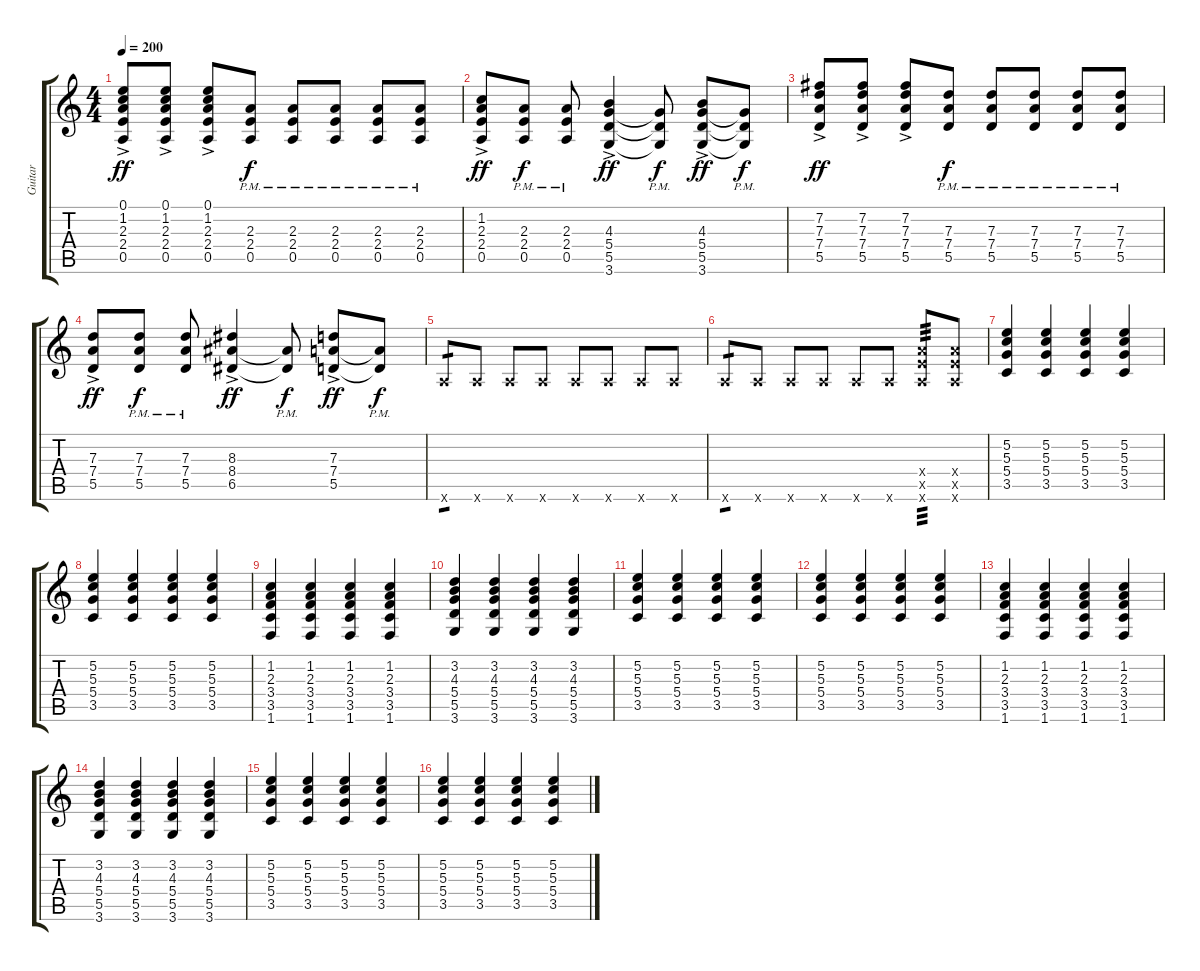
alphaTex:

\track ("Guitar " "Guitar ") {instrument overdrivenguitar}
\staff {score tabs}
\tuning (E4 B3 G3 D3 A2 E2) {hide}
\ts (4 4)
\tempo 200
\clef g2
\ks c
(0.1 1.2 2.3{ac} 2.4 0.5).8{dy ff} (0.1 1.2 2.3{ac} 2.4 0.5).8 (0.1 1.2 2.3{ac} 2.4 0.5).8 (2.3{pm} 2.4{pm} 0.5{pm}).8{dy f} (2.3{pm} 2.4{pm} 0.5{pm}).8 (2.3{pm} 2.4{pm} 0.5{pm}).8 (2.3{pm} 2.4{pm} 0.5{pm}).8 (2.3{pm} 2.4{pm} 0.5{pm}).8 |
(1.2 2.3{ac} 2.4 0.5).8{dy ff} (2.3{pm} 2.4{pm} 0.5{pm}).8{dy f} (2.3{pm} 2.4{pm} 0.5{pm}).8 (4.3{ac} 5.4 5.5 3.6).4{dy ff} (5.4{pm t} 5.5{pm t} 3.6{pm t}).8{dy f} (4.3{ac} 5.4 5.5 3.6).8{dy ff} (5.4{pm t} 5.5{pm t} 3.6{pm t}).8{dy f} |
(7.2 7.3{ac} 7.4 5.5).8{dy ff} (7.2 7.3{ac} 7.4 5.5).8 (7.2 7.3{ac} 7.4 5.5).8 (7.3{pm} 7.4{pm} 5.5{pm}).8{dy f} (7.3{pm} 7.4{pm} 5.5{pm}).8 (7.3{pm} 7.4{pm} 5.5{pm}).8 (7.3{pm} 7.4{pm} 5.5{pm}).8 (7.3{pm} 7.4{pm} 5.5{pm}).8 |
(7.3{ac} 7.4 5.5).8{dy ff} (7.3{pm} 7.4{pm} 5.5{pm}).8{dy f} (7.3{pm} 7.4{pm} 5.5{pm}).8 (8.3{ac} 8.4 6.5).4{dy ff} (8.4{pm t} 6.5{pm t}).8{dy f} (7.3{ac} 7.4 5.5).8{dy ff} (7.4{pm t} 5.5{pm t}).8{dy f} |
5.6{x}.8{tp 1} 5.6{x}.8 5.6{x}.8 5.6{x}.8 5.6{x}.8 5.6{x}.8 5.6{x}.8 5.6{x}.8 |
5.6{x}.8{tp 1} 5.6{x}.8 5.6{x}.8 5.6{x}.8 5.6{x}.8 5.6{x}.8 (7.4{x} 7.5{x} 5.6{x}).8{tp 3} (7.4{x} 7.5{x} 5.6{x}).8 |
(5.2 5.3 5.4 3.5).4 (5.2 5.3 5.4 3.5).4 (5.2 5.3 5.4 3.5).4 (5.2 5.3 5.4 3.5).4 |
(5.2 5.3 5.4 3.5).4 (5.2 5.3 5.4 3.5).4 (5.2 5.3 5.4 3.5).4 (5.2 5.3 5.4 3.5).4 |
(1.2 2.3 3.4 3.5 1.6).4 (1.2 2.3 3.4 3.5 1.6).4 (1.2 2.3 3.4 3.5 1.6).4 (1.2 2.3 3.4 3.5 1.6).4 |
(3.2 4.3 5.4 5.5 3.6).4 (3.2 4.3 5.4 5.5 3.6).4 (3.2 4.3 5.4 5.5 3.6).4 (3.2 4.3 5.4 5.5 3.6).4 |
(5.2 5.3 5.4 3.5).4 (5.2 5.3 5.4 3.5).4 (5.2 5.3 5.4 3.5).4 (5.2 5.3 5.4 3.5).4 |
(5.2 5.3 5.4 3.5).4 (5.2 5.3 5.4 3.5).4 (5.2 5.3 5.4 3.5).4 (5.2 5.3 5.4 3.5).4 |
(1.2 2.3 3.4 3.5 1.6).4 (1.2 2.3 3.4 3.5 1.6).4 (1.2 2.3 3.4 3.5 1.6).4 (1.2 2.3 3.4 3.5 1.6).4 |
(3.2 4.3 5.4 5.5 3.6).4 (3.2 4.3 5.4 5.5 3.6).4 (3.2 4.3 5.4 5.5 3.6).4 (3.2 4.3 5.4 5.5 3.6).4 |
(5.2 5.3 5.4 3.5).4 (5.2 5.3 5.4 3.5).4 (5.2 5.3 5.4 3.5).4 (5.2 5.3 5.4 3.5).4 |
(5.2 5.3 5.4 3.5).4 (5.2 5.3 5.4 3.5).4 (5.2 5.3 5.4 3.5).4 (5.2 5.3 5.4 3.5).4
